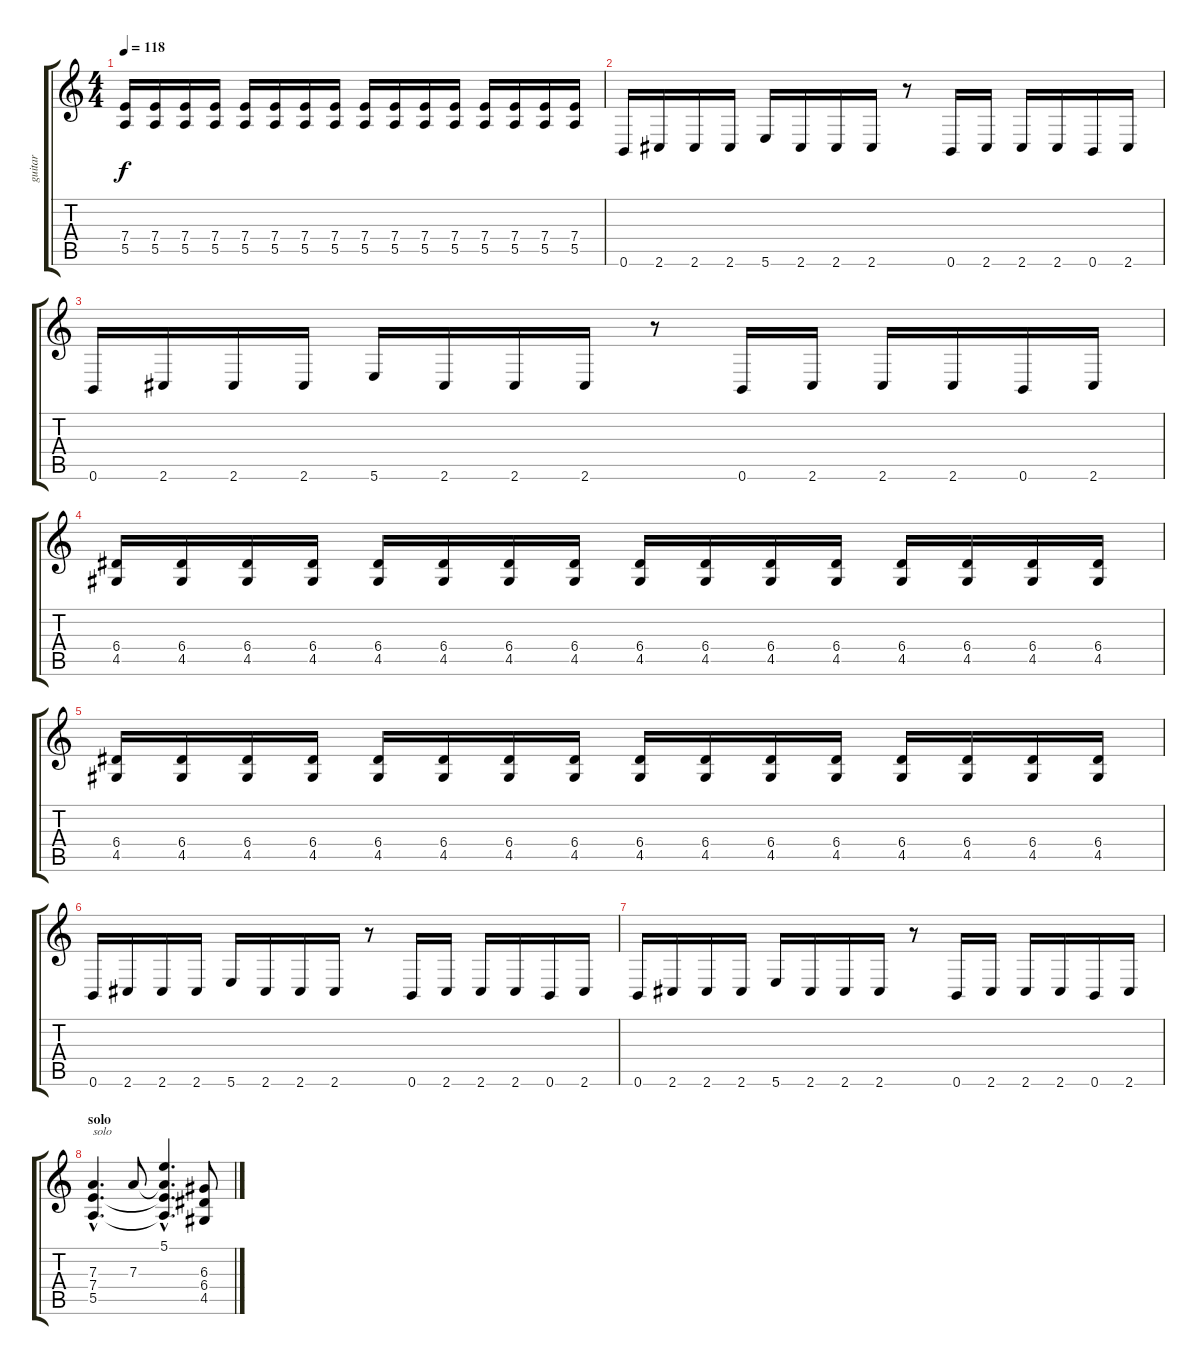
\track ("guitar" "guitar") {instrument distortionguitar}
\staff {score tabs}
\tuning (B3 Gb3 D3 A2 E2 B1) {hide}
\ts (4 4)
\tempo 118
\clef g2
\ks c
(7.4 5.5).16{dy f} (7.4 5.5).16 (7.4 5.5).16 (7.4 5.5).16 (7.4 5.5).16 (7.4 5.5).16 (7.4 5.5).16 (7.4 5.5).16 (7.4 5.5).16 (7.4 5.5).16 (7.4 5.5).16 (7.4 5.5).16 (7.4 5.5).16 (7.4 5.5).16 (7.4 5.5).16 (7.4 5.5).16 |
0.6.16 2.6.16 2.6.16 2.6.16 5.6.16 2.6.16 2.6.16 2.6.16 r.8 0.6.16 2.6.16 2.6.16 2.6.16 0.6.16 2.6.16 |
0.6.16 2.6.16 2.6.16 2.6.16 5.6.16 2.6.16 2.6.16 2.6.16 r.8 0.6.16 2.6.16 2.6.16 2.6.16 0.6.16 2.6.16 |
(6.4 4.5).16 (6.4 4.5).16 (6.4 4.5).16 (6.4 4.5).16 (6.4 4.5).16 (6.4 4.5).16 (6.4 4.5).16 (6.4 4.5).16 (6.4 4.5).16 (6.4 4.5).16 (6.4 4.5).16 (6.4 4.5).16 (6.4 4.5).16 (6.4 4.5).16 (6.4 4.5).16 (6.4 4.5).16 |
(6.4 4.5).16 (6.4 4.5).16 (6.4 4.5).16 (6.4 4.5).16 (6.4 4.5).16 (6.4 4.5).16 (6.4 4.5).16 (6.4 4.5).16 (6.4 4.5).16 (6.4 4.5).16 (6.4 4.5).16 (6.4 4.5).16 (6.4 4.5).16 (6.4 4.5).16 (6.4 4.5).16 (6.4 4.5).16 |
0.6.16 2.6.16 2.6.16 2.6.16 5.6.16 2.6.16 2.6.16 2.6.16 r.8 0.6.16 2.6.16 2.6.16 2.6.16 0.6.16 2.6.16 |
0.6.16 2.6.16 2.6.16 2.6.16 5.6.16 2.6.16 2.6.16 2.6.16 r.8 0.6.16 2.6.16 2.6.16 2.6.16 0.6.16 2.6.16 |
\section ("" "solo")
(7.3{hac} 7.4{hac} 5.5{hac}).4{d txt "solo" volume 8 balance 8 instrument overdrivenguitar} 7.3.8 (5.1{hac} 7.3{hac t} 7.4{hac t} 5.5{hac t}).4{d} (6.3 6.4 4.5).8
